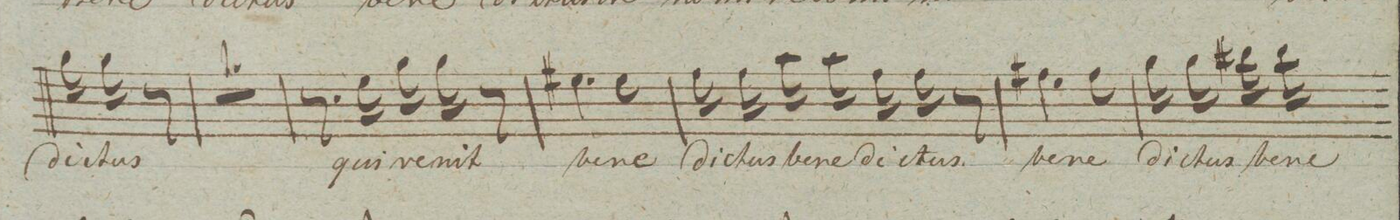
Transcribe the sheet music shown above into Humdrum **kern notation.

**kern	**text	**dynam
*I"Soprano.	*	*
*clefC1	*	*
*k[]	*	*
*M2/4	*	*
16ee\	di-	.
16ee\	-ctus	.
8r	.	.
=27	=27	=27
2r	.	.
=28	=28	=28
8.r	.	.
16cc\	qui	.
16ee\	ve-	.
16ee\	-nit	.
8r	.	.
=29	=29	=29
4.cc#X\	be-	.
8cc#\	-ne-	.
=30	=30	=30
16dd\	-di-	.
16dd\	-ctus	.
16ff\	be-	.
16ff\	-ne-	.
16dd\	-di-	.
16dd\	-ctus	.
8r	.	.
=31	=31	=31
4.dd#X\	be-	.
8dd#\	-ne-	.
=32	=32	=32
16ee\	-di-	.
16ee\	-ctus	.
16gg#X\	be-	.
16gg#\	-ne-	.
*-	*-	*-
